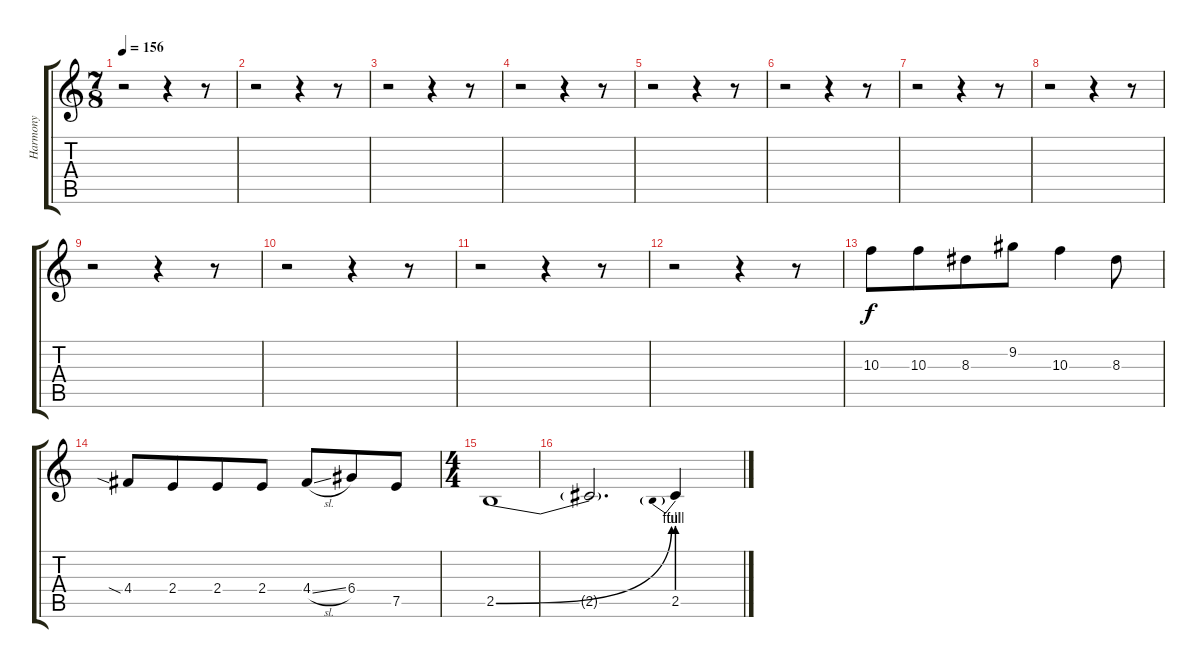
\track ("Harmony" "Harmony") {instrument overdrivenguitar}
\staff {score tabs}
\tuning (E4 B3 G3 D3 A2 E2) {hide}
\ts (7 8)
\tempo 156
\clef g2
\ks c
r.2{dy f} r.4 r.8 |
r.2 r.4 r.8 |
r.2 r.4 r.8 |
r.2 r.4 r.8 |
r.2 r.4 r.8 |
r.2 r.4 r.8 |
r.2 r.4 r.8 |
r.2 r.4 r.8 |
r.2 r.4 r.8 |
r.2 r.4 r.8 |
r.2 r.4 r.8 |
r.2 r.4 r.8 |
10.3.8 10.3.8 8.3.8 9.2.8 10.3.4 8.3.8 |
4.4{sia}.8 2.4.8 2.4.8 2.4.8 4.4{sl}.8 6.4.8 7.5.8 |
\ts (4 4)
2.5{be (bend 0 0 60 4)}.1 |
2.5{t}.2{d} 2.5{be (prebend 0 4 60 4)}.4
